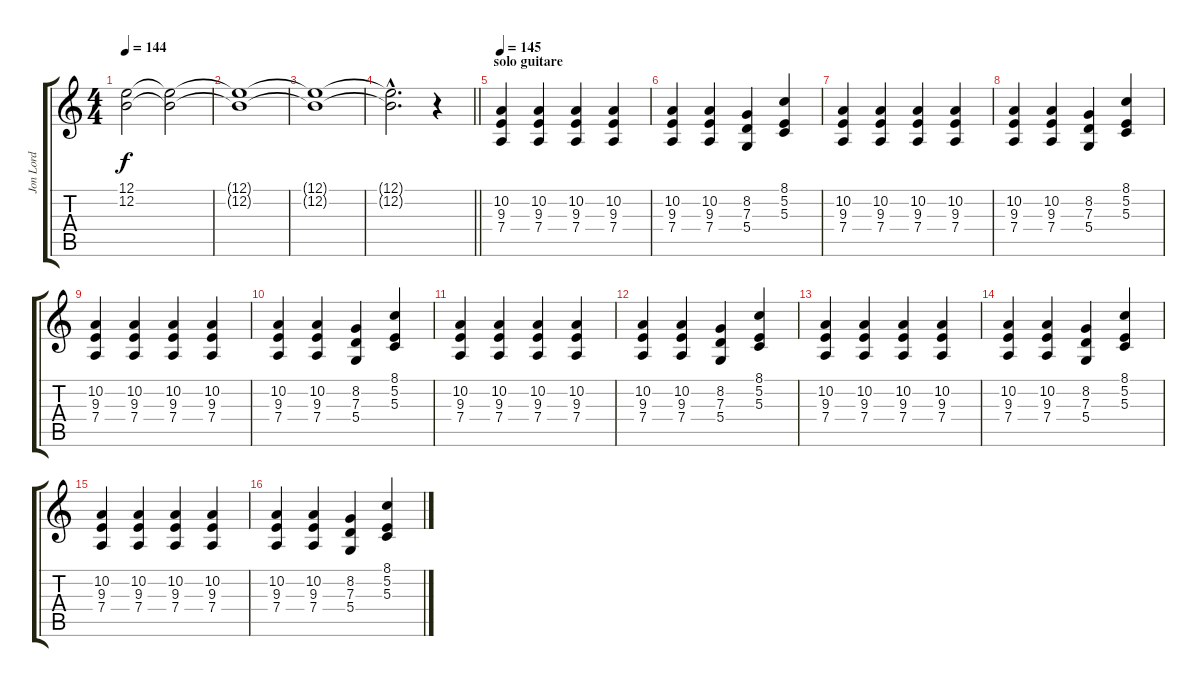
\track ("Jon Lord" "Jon Lord") {instrument drawbarorgan}
\staff {score tabs}
\tuning (E4 B3 G3 D3 A2 E2) {hide}
\ts (4 4)
\tempo 144
\clef g2
\ks c
(12.1{t} 12.2{t}).2{dy f} (12.1{t} 12.2{t}).2 |
(12.1{t} 12.2{t}).1 |
(12.1{t} 12.2{t}).1 |
\barLineRight lightlight
(12.1{hac t} 12.2{hac t}).2{d} r.4 |
\section ("" "solo guitare")
\tempo 145
(10.2 9.3 7.4).4{volume 12} (10.2 9.3 7.4).4 (10.2 9.3 7.4).4 (10.2 9.3 7.4).4 |
(10.2 9.3 7.4).4 (10.2 9.3 7.4).4 (8.2 7.3 5.4).4 (8.1 5.2 5.3).4 |
(10.2 9.3 7.4).4 (10.2 9.3 7.4).4 (10.2 9.3 7.4).4 (10.2 9.3 7.4).4 |
(10.2 9.3 7.4).4 (10.2 9.3 7.4).4 (8.2 7.3 5.4).4 (8.1 5.2 5.3).4 |
(10.2 9.3 7.4).4 (10.2 9.3 7.4).4 (10.2 9.3 7.4).4 (10.2 9.3 7.4).4 |
(10.2 9.3 7.4).4 (10.2 9.3 7.4).4 (8.2 7.3 5.4).4 (8.1 5.2 5.3).4 |
(10.2 9.3 7.4).4 (10.2 9.3 7.4).4 (10.2 9.3 7.4).4 (10.2 9.3 7.4).4 |
(10.2 9.3 7.4).4 (10.2 9.3 7.4).4 (8.2 7.3 5.4).4 (8.1 5.2 5.3).4 |
(10.2 9.3 7.4).4 (10.2 9.3 7.4).4 (10.2 9.3 7.4).4 (10.2 9.3 7.4).4 |
(10.2 9.3 7.4).4 (10.2 9.3 7.4).4 (8.2 7.3 5.4).4 (8.1 5.2 5.3).4 |
(10.2 9.3 7.4).4 (10.2 9.3 7.4).4 (10.2 9.3 7.4).4 (10.2 9.3 7.4).4 |
(10.2 9.3 7.4).4 (10.2 9.3 7.4).4 (8.2 7.3 5.4).4 (8.1 5.2 5.3).4
